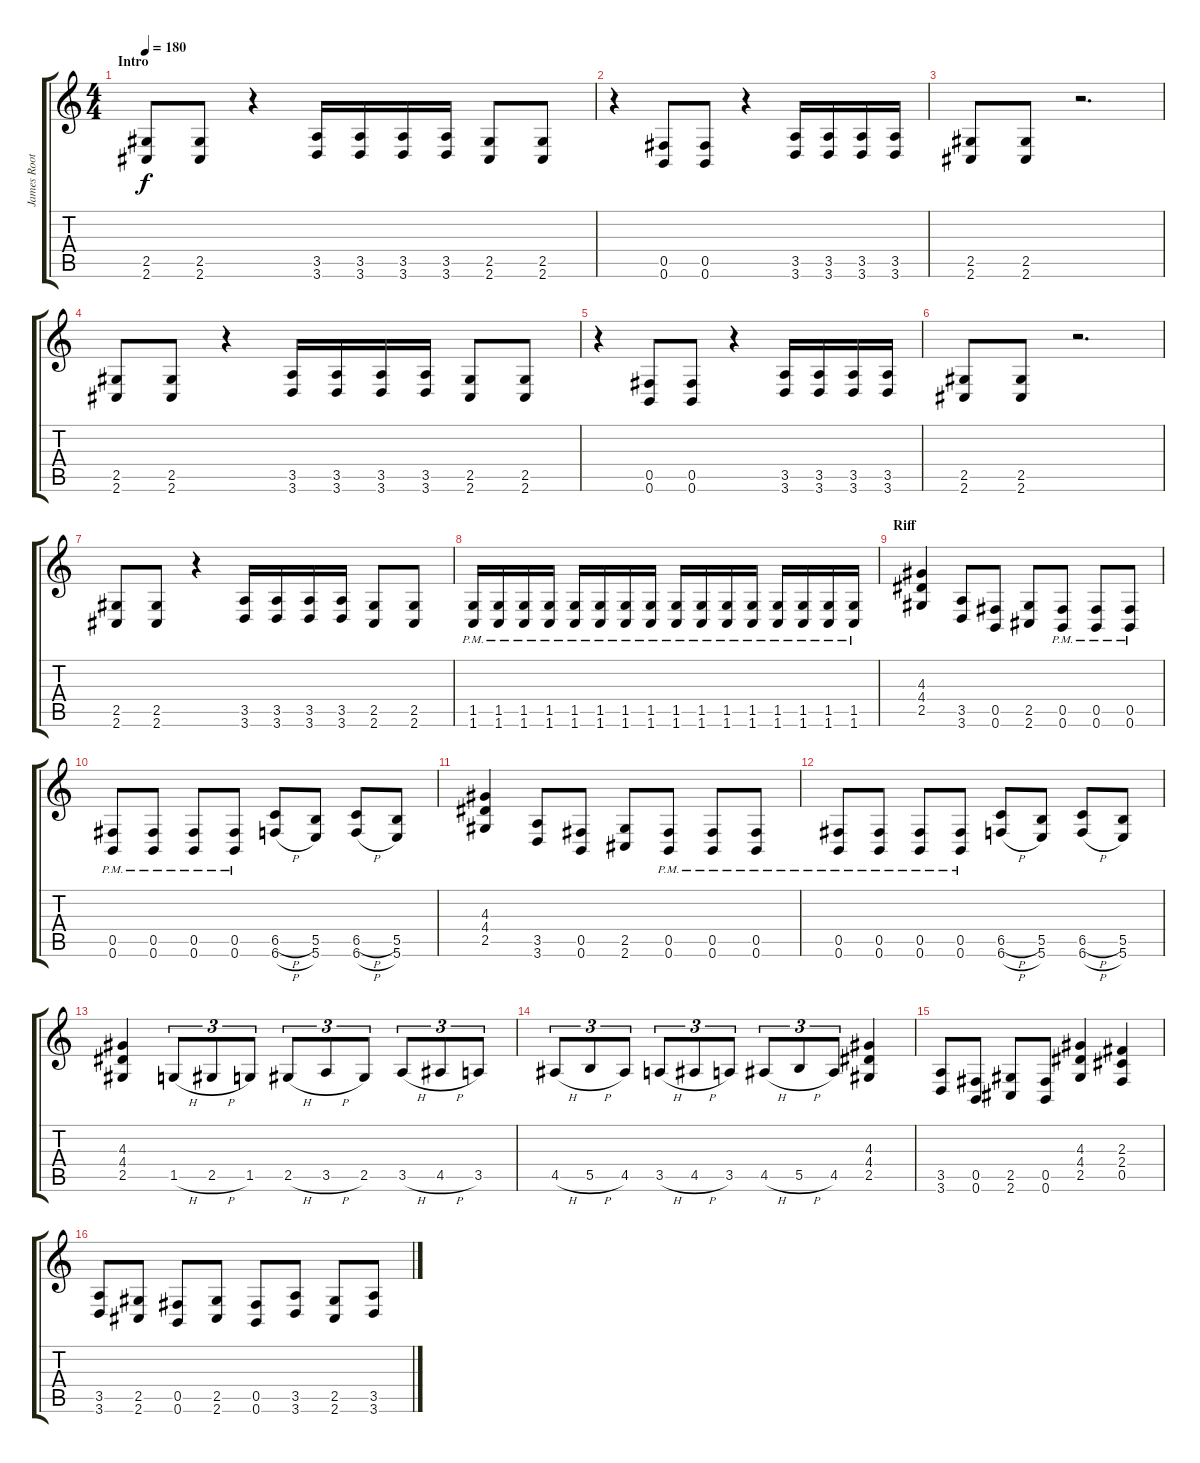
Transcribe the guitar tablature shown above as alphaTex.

\track ("James Roots" "James Root") {instrument distortionguitar}
\staff {score tabs}
\tuning (Db4 Ab3 E3 B2 Gb2 B1) {hide}
\ts (4 4)
\section ("" "Intro")
\tempo 180
\clef g2
\ks c
(2.5 2.6).8{dy f instrument distortionguitar} (2.5 2.6).8 r.4 (3.5 3.6).16 (3.5 3.6).16 (3.5 3.6).16 (3.5 3.6).16 (2.5 2.6).8 (2.5 2.6).8 |
r.4 (0.5 0.6).8 (0.5 0.6).8 r.4 (3.5 3.6).16 (3.5 3.6).16 (3.5 3.6).16 (3.5 3.6).16 |
(2.5 2.6).8 (2.5 2.6).8 r.2{d} |
(2.5 2.6).8 (2.5 2.6).8 r.4 (3.5 3.6).16 (3.5 3.6).16 (3.5 3.6).16 (3.5 3.6).16 (2.5 2.6).8 (2.5 2.6).8 |
r.4 (0.5 0.6).8 (0.5 0.6).8 r.4 (3.5 3.6).16 (3.5 3.6).16 (3.5 3.6).16 (3.5 3.6).16 |
(2.5 2.6).8 (2.5 2.6).8 r.2{d} |
(2.5 2.6).8 (2.5 2.6).8 r.4 (3.5 3.6).16 (3.5 3.6).16 (3.5 3.6).16 (3.5 3.6).16 (2.5 2.6).8 (2.5 2.6).8 |
(1.5{pm} 1.6{pm}).16 (1.5{pm} 1.6{pm}).16 (1.5{pm} 1.6{pm}).16 (1.5{pm} 1.6{pm}).16 (1.5{pm} 1.6{pm}).16 (1.5{pm} 1.6{pm}).16 (1.5{pm} 1.6{pm}).16 (1.5{pm} 1.6{pm}).16 (1.5{pm} 1.6{pm}).16 (1.5{pm} 1.6{pm}).16 (1.5{pm} 1.6{pm}).16 (1.5{pm} 1.6{pm}).16 (1.5{pm} 1.6{pm}).16 (1.5{pm} 1.6{pm}).16 (1.5{pm} 1.6{pm}).16 (1.5{pm} 1.6{pm}).16 |
\section ("" "Riff")
(4.3 4.4 2.5).4 (3.5 3.6).8 (0.5 0.6).8 (2.5 2.6).8 (0.5{pm} 0.6{pm}).8 (0.5{pm} 0.6{pm}).8 (0.5{pm} 0.6{pm}).8 |
(0.5{pm} 0.6{pm}).8 (0.5{pm} 0.6{pm}).8 (0.5{pm} 0.6{pm}).8 (0.5{pm} 0.6{pm}).8 (6.5{h} 6.6{h}).8 (5.5 5.6).8 (6.5{h} 6.6{h}).8 (5.5 5.6).8 |
(4.3 4.4 2.5).4 (3.5 3.6).8 (0.5 0.6).8 (2.5 2.6).8 (0.5{pm} 0.6{pm}).8 (0.5{pm} 0.6{pm}).8 (0.5{pm} 0.6{pm}).8 |
(0.5{pm} 0.6{pm}).8 (0.5{pm} 0.6{pm}).8 (0.5{pm} 0.6{pm}).8 (0.5{pm} 0.6{pm}).8 (6.5{h} 6.6{h}).8 (5.5 5.6).8 (6.5{h} 6.6{h}).8 (5.5 5.6).8 |
(4.3 4.4 2.5).4 1.5{h}.8{tu (3 2)} 2.5{h}.8{tu (3 2)} 1.5.8{tu (3 2)} 2.5{h}.8{tu (3 2)} 3.5{h}.8{tu (3 2)} 2.5.8{tu (3 2)} 3.5{h}.8{tu (3 2)} 4.5{h}.8{tu (3 2)} 3.5.8{tu (3 2)} |
4.5{h}.8{tu (3 2)} 5.5{h}.8{tu (3 2)} 4.5.8{tu (3 2)} 3.5{h}.8{tu (3 2)} 4.5{h}.8{tu (3 2)} 3.5.8{tu (3 2)} 4.5{h}.8{tu (3 2)} 5.5{h}.8{tu (3 2)} 4.5.8{tu (3 2)} (4.3 4.4 2.5).4 |
(3.5 3.6).8 (0.5 0.6).8 (2.5 2.6).8 (0.5 0.6).8 (4.3 4.4 2.5).4 (2.3 2.4 0.5).4 |
(3.5 3.6).8 (2.5 2.6).8 (0.5 0.6).8 (2.5 2.6).8 (0.5 0.6).8 (3.5 3.6).8 (2.5 2.6).8 (3.5 3.6).8
